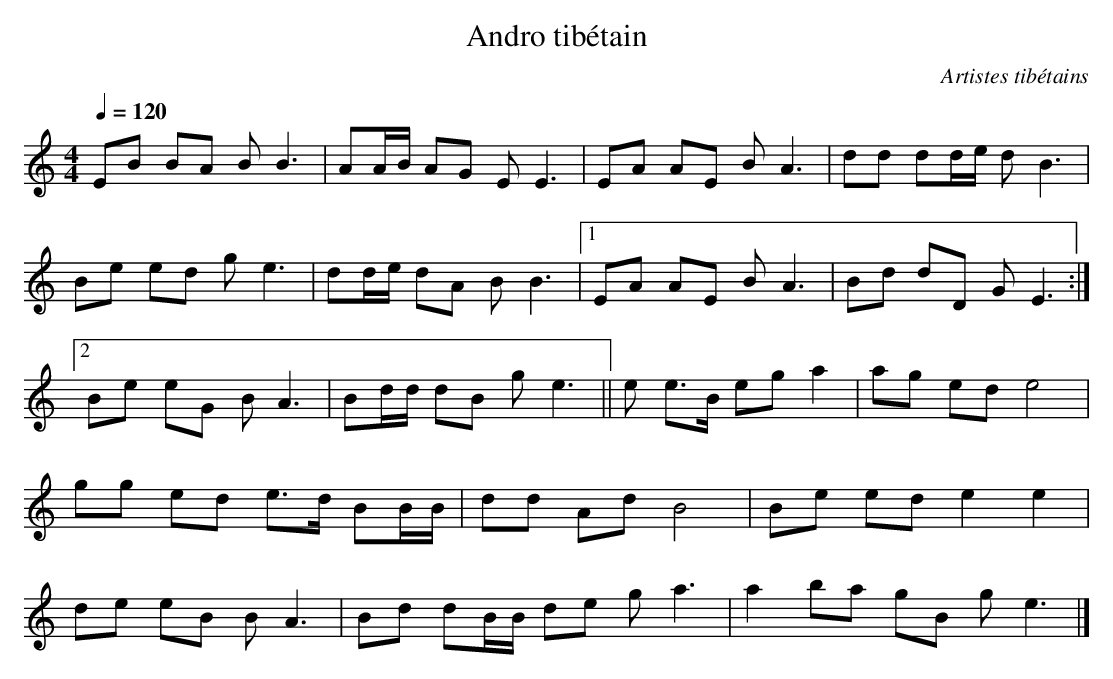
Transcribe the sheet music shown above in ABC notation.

X:1
T:Andro tibétain
C:Artistes tibétains
M:4/4
Q:1/4=120
L:1/8
K:Cmaj
EB BA B B3 | AA/2B/2 AG E E3 | EA AE B A3 | dd dd/2e/2 d B3 |\
Be ed g e3 | dd/2e/2 dA B B3 |1\
EA AE B A3 | Bd dD G E3 :|2 Be eG B A3 | Bd/2d/2 dB g e3 ||\
e e>B eg a2 | ag ed e4 | gg ed e>d BB/2B/2 | dd Ad B4 |\
Be ed e2 e2 | de eB B A3 | Bd dB/2B/2 de g a3 | a2 ba gB g e3 |]
